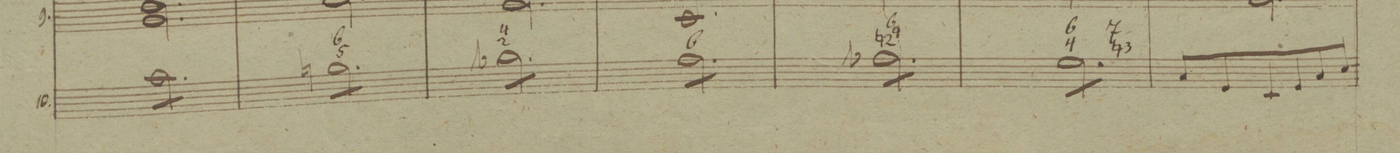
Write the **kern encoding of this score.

**kern	**fba	**dynam
*I"10.	*	*
*clefF4	*	*
*k[b-]	*	*
*M3/4	*	*
*tremolo	*	*
8c\L	.	.
8c\	.	.
8c\	.	.
8c\	.	.
8c\	.	.
8c\J	.	.
=98	=98	=98
8Bn\L	6 5	.
8B\	.	.
8B\	.	.
8B\	.	.
8B\	.	.
8B\J	.	.
=99	=99	=99
8B-X\L	4 2	.
8B-\	.	.
8B-\	.	.
8B-\	.	.
8B-\	.	.
8B-\J	.	.
=100	=100	=100
8A\L	6	.
8A\	.	.
8A\	.	.
8A\	.	.
8A\	.	.
8A\J	.	.
=101	=101	=101
8A-X\L	6 4 2n	.
8A-\	.	.
8A-\	.	.
8A-\	.	.
8A-\	.	.
8A-\J	.	.
=102	=102	=102
8G\L	6 4	.
8G\	.	.
8G\	.	.
8G\	.	.
8G\	7 3n	.
8G\J	.	.
=103	=103	=103
8C/L	.	.
8GG/	.	.
8EE/	.	.
8GG/	.	.
8C/	.	.
8E/J	.	.
=104	=104	=104
*-	*-	*-
